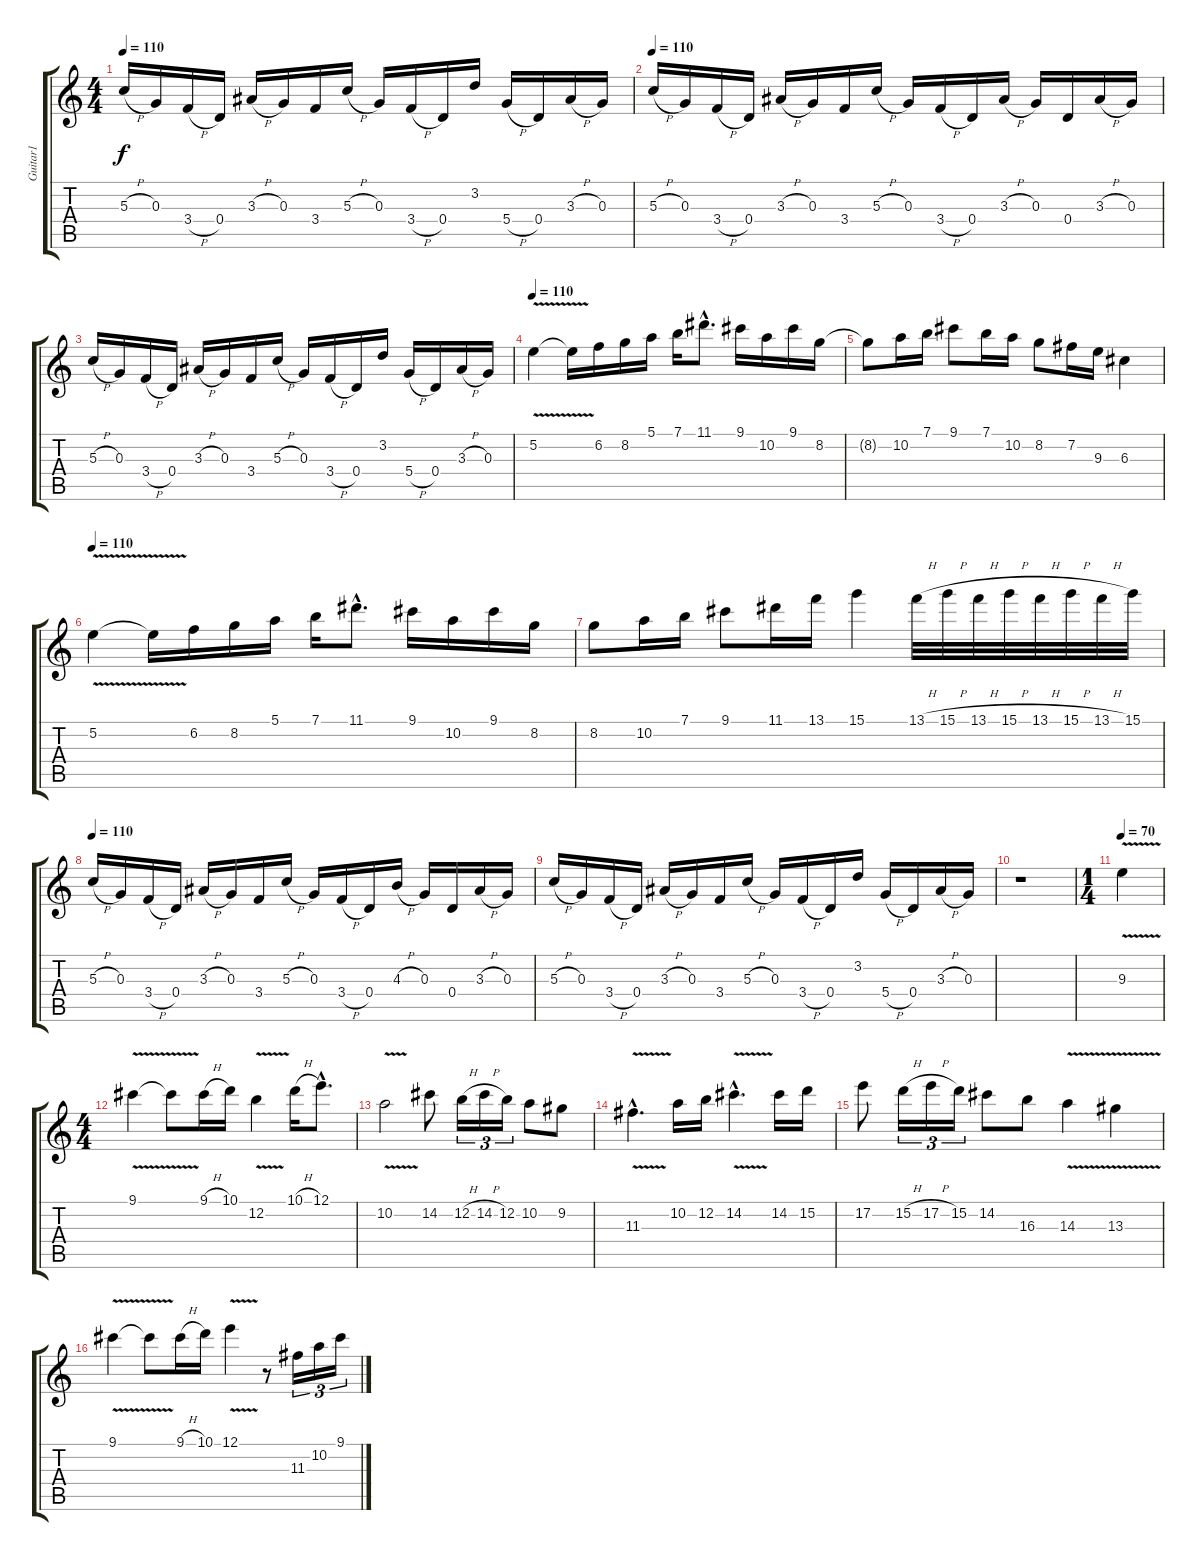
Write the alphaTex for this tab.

\track ("Guitar1" "Guitar1") {instrument overdrivenguitar}
\staff {score tabs}
\tuning (E4 B3 G3 D3 A2 E2) {hide}
\ts (4 4)
\tempo 110
\clef g2
\ks c
5.3{h}.16{dy f} 0.3.16 3.4{h}.16 0.4.16 3.3{h}.16 0.3.16 3.4.16 5.3{h}.16 0.3.16 3.4{h}.16 0.4.16 3.2.16 5.4{h}.16 0.4.16 3.3{h}.16 0.3.16 |
\tempo 110
5.3{h}.16 0.3.16 3.4{h}.16 0.4.16 3.3{h}.16 0.3.16 3.4.16 5.3{h}.16 0.3.16 3.4{h}.16 0.4.16 3.3{h}.16 0.3.16 0.4.16 3.3{h}.16 0.3.16 |
5.3{h}.16 0.3.16 3.4{h}.16 0.4.16 3.3{h}.16 0.3.16 3.4.16 5.3{h}.16 0.3.16 3.4{h}.16 0.4.16 3.2.16 5.4{h}.16 0.4.16 3.3{h}.16 0.3.16 |
\tempo 110
5.2{v}.4 5.2{t}.16 6.2.16 8.2.16 5.1.16 7.1.16 11.1{hac}.8{d} 9.1.16 10.2.16 9.1.16 8.2.16 |
8.2{t}.8 10.2.16 7.1.16 9.1.8 7.1.16 10.2.16 8.2.8 7.2.16 9.3.16 6.3.4 |
\tempo 110
5.2{v}.4 5.2{t}.16 6.2.16 8.2.16 5.1.16 7.1.16 11.1{hac}.8{d} 9.1.16 10.2.16 9.1.16 8.2.16 |
8.2.8 10.2.16 7.1.16 9.1.8 11.1.16 13.1.16 15.1.4 13.1{h}.32 15.1{h}.32 13.1{h}.32 15.1{h}.32 13.1{h}.32 15.1{h}.32 13.1{h}.32 15.1.32 |
\tempo 110
5.3{h}.16 0.3.16 3.4{h}.16 0.4.16 3.3{h}.16 0.3.16 3.4.16 5.3{h}.16 0.3.16 3.4{h}.16 0.4.16 4.3{h}.16 0.3.16 0.4.16 3.3{h}.16 0.3.16 |
5.3{h}.16 0.3.16 3.4{h}.16 0.4.16 3.3{h}.16 0.3.16 3.4.16 5.3{h}.16 0.3.16 3.4{h}.16 0.4.16 3.2.16 5.4{h}.16 0.4.16 3.3{h}.16 0.3.16 |
r.1 |
\ts (1 4)
\tempo 70
9.3{v}.4 |
\ts (4 4)
9.1{v}.4 9.1{t}.8 9.1{h}.16 10.1.16 12.2{v}.4 10.1{h}.16 12.1{hac}.8{d} |
10.2{v}.2 14.2.8 12.2{h}.16{tu (3 2)} 14.2{h}.16{tu (3 2)} 12.2.16{tu (3 2)} 10.2.8 9.2.8 |
11.3{v hac}.4{d} 10.2.16 12.2.16 14.2{v hac}.4{d} 14.2.16 15.2.16 |
17.2.8 15.2{h}.16{tu (3 2)} 17.2{h}.16{tu (3 2)} 15.2.16{tu (3 2)} 14.2.8 16.3.8 14.3{v}.4 13.3{v}.4 |
9.1{v}.4 9.1{t}.8 9.1{h}.16 10.1.16 12.1{v}.4 r.8 11.3.16{tu (3 2)} 10.2.16{tu (3 2)} 9.1.16{tu (3 2)}
